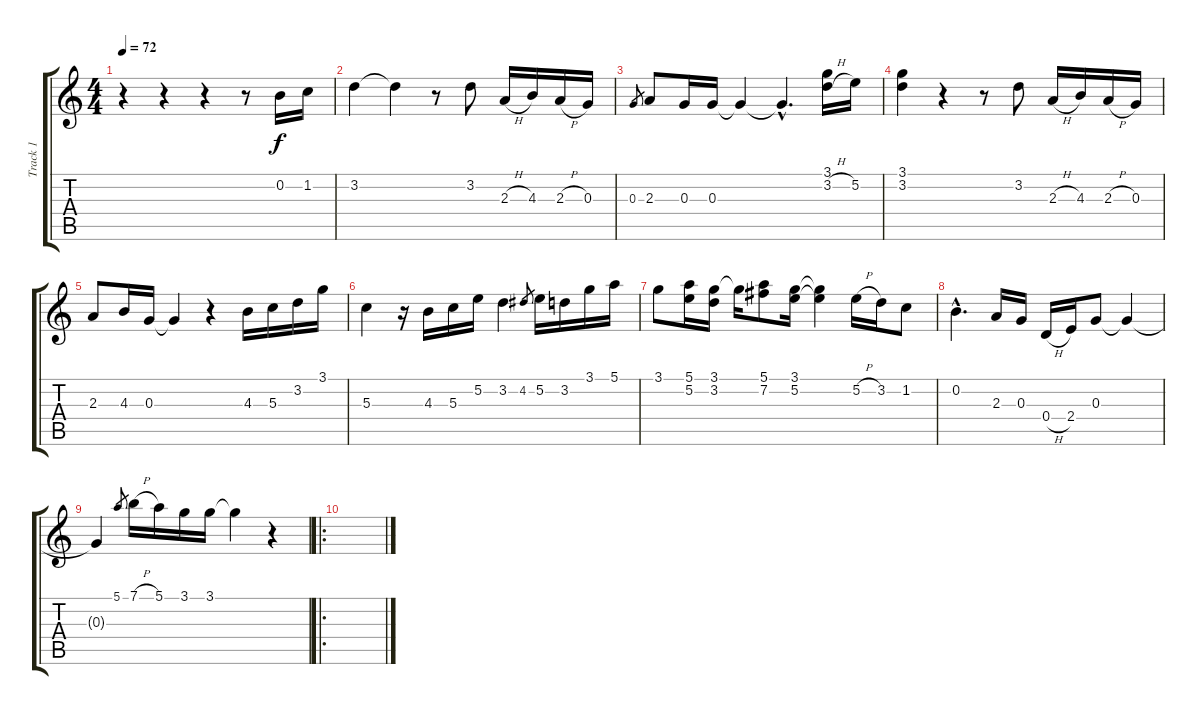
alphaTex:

\track ("Track 1" "Track 1") {instrument overdrivenguitar}
\staff {score tabs}
\tuning (E4 B3 G3 D3 A2 E2) {hide}
\ts (4 4)
\tempo 72
\clef g2
\ks c
r.4{dy f instrument overdrivenguitar} r.4 r.4 r.8 0.2.16 1.2.16 |
3.2.4 3.2{t}.4 r.8 3.2.8 2.3{h}.16 4.3.16 2.3{h}.16 0.3.16 |
0.3.8{gr} 2.3.8 0.3.16 0.3.16 0.3{t}.4 0.3{hac t}.4{d} (3.1 3.2{h}).16 5.2.16 |
(3.1 3.2).4 r.4 r.8 3.2.8 2.3{h}.16 4.3.16 2.3{h}.16 0.3.16 |
2.3.8 4.3.16 0.3.16 0.3{t}.4 r.4 4.3.16 5.3.16 3.2.16 3.1.16 |
5.3.4 r.16 4.3.16 5.3.16 5.2.16 3.2.4 4.2.8{gr} 5.2.16 3.2.16 3.1.16 5.1.16 |
3.1.8 (5.1 5.2).16 (3.1 3.2).16 3.1{t}.16 (5.1 7.2).8 (3.1 5.2).16 (3.1{t} 5.2{t}).4 5.2{h}.16 3.2.16 1.2.8 |
0.2{hac}.4{d} 2.3.16 0.3.16 0.4{h}.16 2.4.16 0.3.8 0.3{t}.4 |
0.3{t}.4 5.1.8{gr} 7.1{h}.16 5.1.16 3.1.16 3.1.16 3.1{t}.4 r.4 |
\ro
